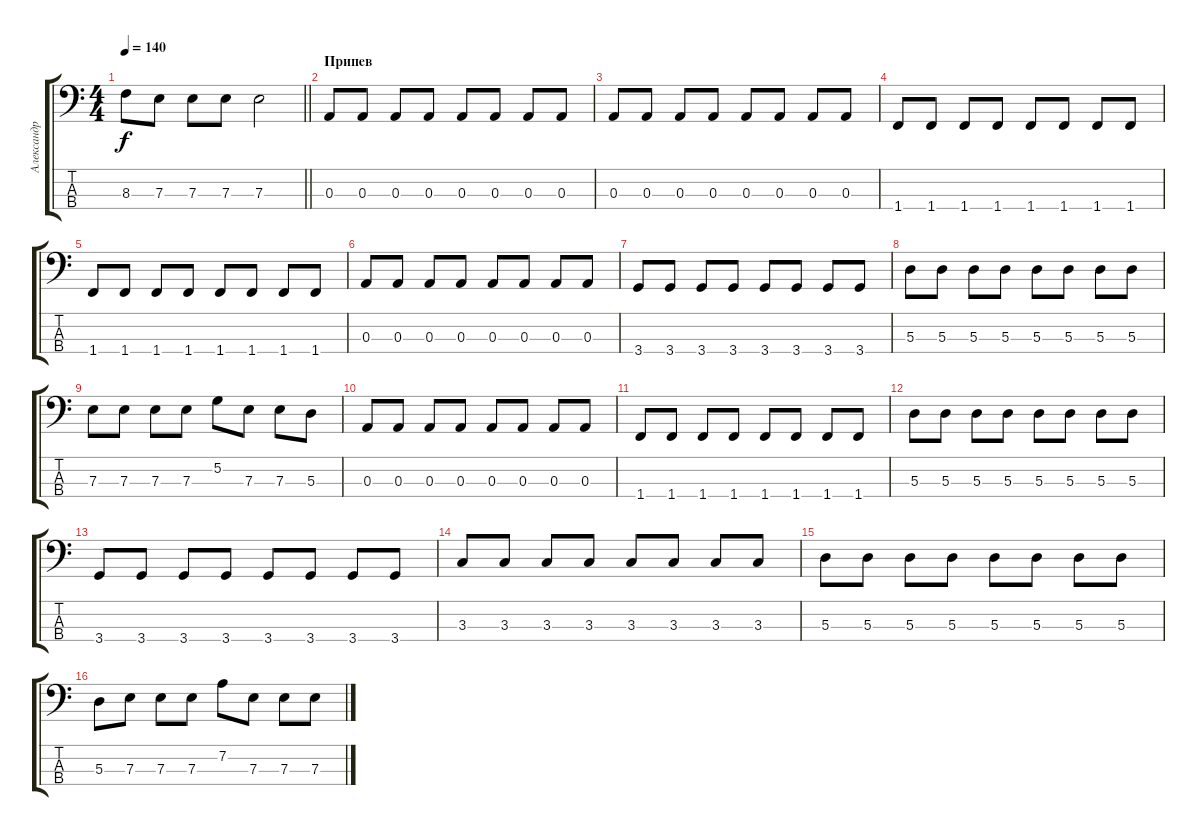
\track ("Александр Тимонин" "Александр ") {instrument electricbassfinger}
\staff {score tabs}
\tuning (G2 D2 A1 E1) {hide}
\ts (4 4)
\tempo 140
\clef f4
\barLineRight lightlight
\ks c
8.3.8{dy f} 7.3.8 7.3.8 7.3.8 7.3.2 |
\section ("" "Припев")
0.3.8 0.3.8 0.3.8 0.3.8 0.3.8 0.3.8 0.3.8 0.3.8 |
0.3.8 0.3.8 0.3.8 0.3.8 0.3.8 0.3.8 0.3.8 0.3.8 |
1.4.8 1.4.8 1.4.8 1.4.8 1.4.8 1.4.8 1.4.8 1.4.8 |
1.4.8 1.4.8 1.4.8 1.4.8 1.4.8 1.4.8 1.4.8 1.4.8 |
0.3.8 0.3.8 0.3.8 0.3.8 0.3.8 0.3.8 0.3.8 0.3.8 |
3.4.8 3.4.8 3.4.8 3.4.8 3.4.8 3.4.8 3.4.8 3.4.8 |
5.3.8 5.3.8 5.3.8 5.3.8 5.3.8 5.3.8 5.3.8 5.3.8 |
7.3.8 7.3.8 7.3.8 7.3.8 5.2.8 7.3.8 7.3.8 5.3.8 |
0.3.8 0.3.8 0.3.8 0.3.8 0.3.8 0.3.8 0.3.8 0.3.8 |
1.4.8 1.4.8 1.4.8 1.4.8 1.4.8 1.4.8 1.4.8 1.4.8 |
5.3.8 5.3.8 5.3.8 5.3.8 5.3.8 5.3.8 5.3.8 5.3.8 |
3.4.8 3.4.8 3.4.8 3.4.8 3.4.8 3.4.8 3.4.8 3.4.8 |
3.3.8 3.3.8 3.3.8 3.3.8 3.3.8 3.3.8 3.3.8 3.3.8 |
5.3.8 5.3.8 5.3.8 5.3.8 5.3.8 5.3.8 5.3.8 5.3.8 |
5.3.8 7.3.8 7.3.8 7.3.8 7.2.8 7.3.8 7.3.8 7.3.8
